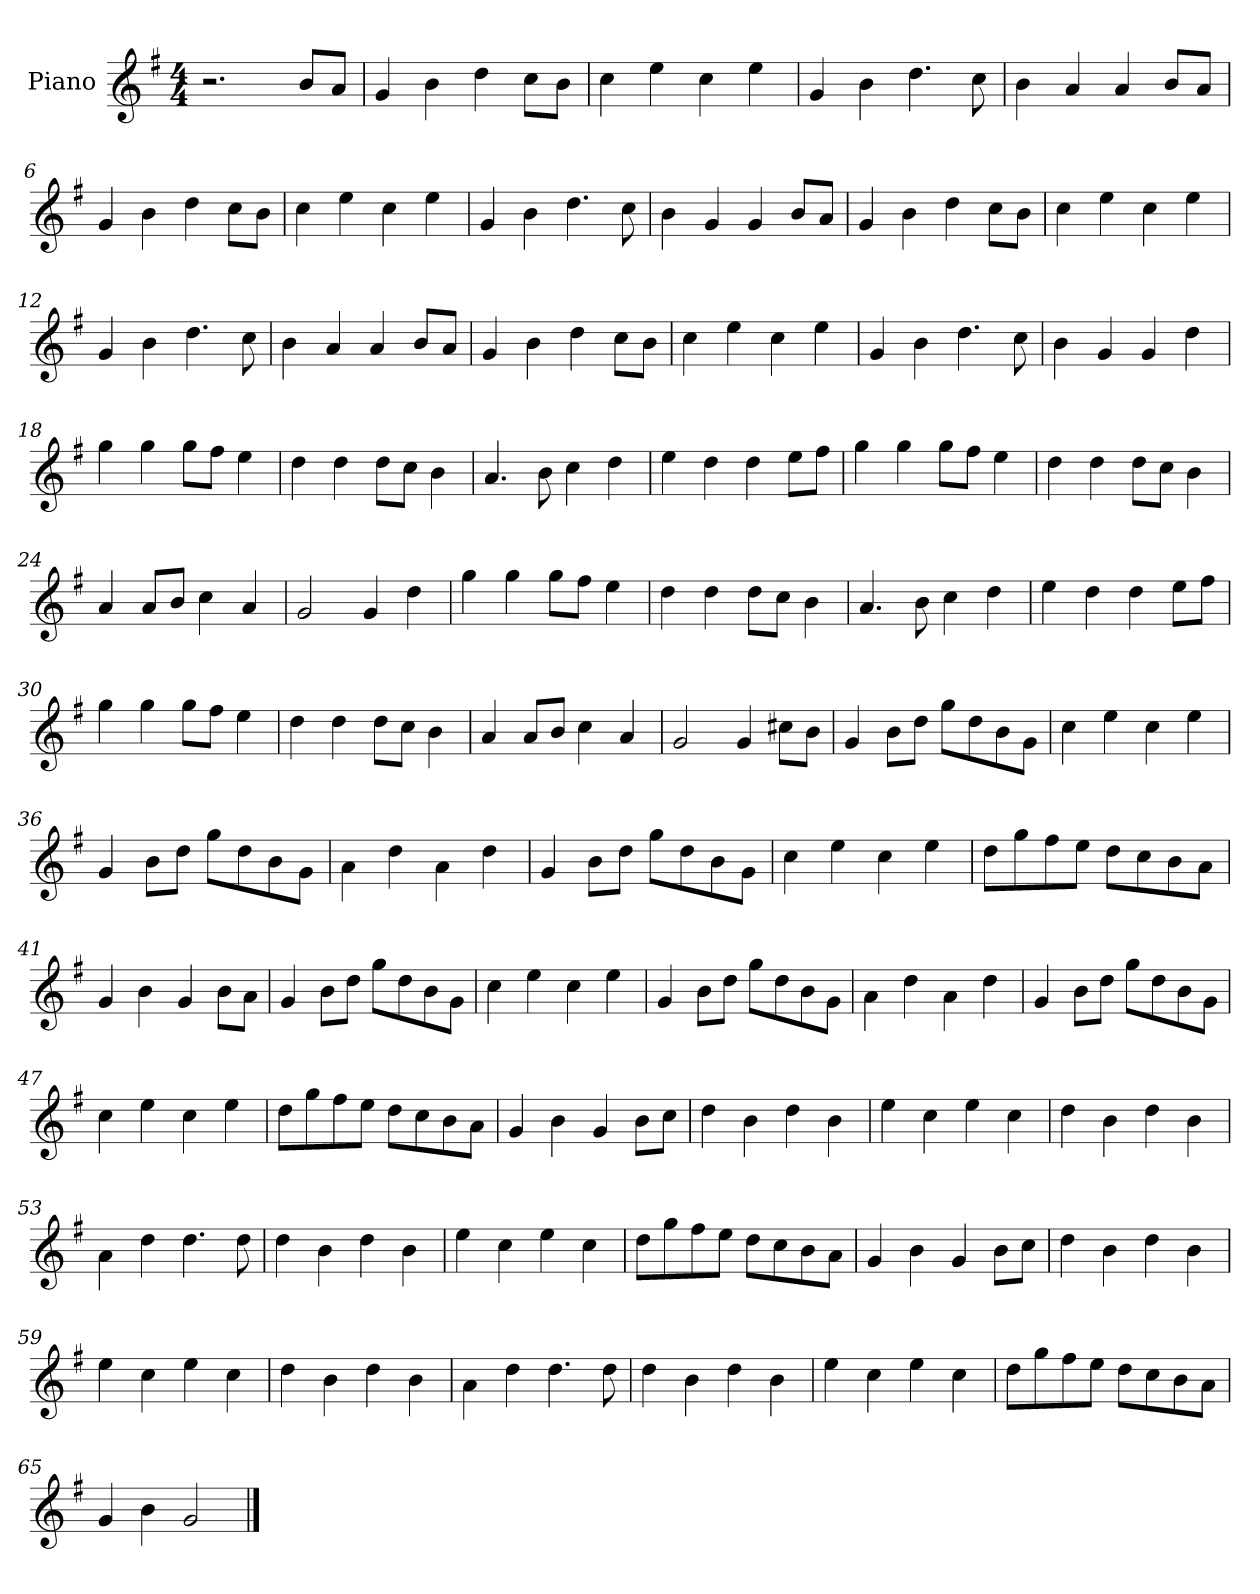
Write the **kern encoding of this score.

**kern
*part1
*staff1
*I"Piano
*I'Pno
*clefG2
*k[f#]
*M4/4
=1
2.r
8b/L
8a/J
=2
4g/
4b\
4dd\
8cc\L
8b\J
=3
4cc\
4ee\
4cc\
4ee\
=4
4g/
4b\
4.dd\
8cc\
=5
4b\
4a/
4a/
8b/L
8a/J
=6
4g/
4b\
4dd\
8cc\L
8b\J
=7
4cc\
4ee\
4cc\
4ee\
=8
4g/
4b\
4.dd\
8cc\
=9
4b\
4g/
4g/
8b/L
8a/J
=10
4g/
4b\
4dd\
8cc\L
8b\J
=11
4cc\
4ee\
4cc\
4ee\
=12
4g/
4b\
4.dd\
8cc\
=13
4b\
4a/
4a/
8b/L
8a/J
=14
4g/
4b\
4dd\
8cc\L
8b\J
=15
4cc\
4ee\
4cc\
4ee\
=16
4g/
4b\
4.dd\
8cc\
=17
4b\
4g/
4g/
4dd\
=18
4gg\
4gg\
8gg\L
8ff#\J
4ee\
=19
4dd\
4dd\
8dd\L
8cc\J
4b\
=20
4.a/
8b\
4cc\
4dd\
=21
4ee\
4dd\
4dd\
8ee\L
8ff#\J
=22
4gg\
4gg\
8gg\L
8ff#\J
4ee\
=23
4dd\
4dd\
8dd\L
8cc\J
4b\
=24
4a/
8a/L
8b/J
4cc\
4a/
=25
2g/
4g/
4dd\
=26
4gg\
4gg\
8gg\L
8ff#\J
4ee\
=27
4dd\
4dd\
8dd\L
8cc\J
4b\
=28
4.a/
8b\
4cc\
4dd\
=29
4ee\
4dd\
4dd\
8ee\L
8ff#\J
=30
4gg\
4gg\
8gg\L
8ff#\J
4ee\
=31
4dd\
4dd\
8dd\L
8cc\J
4b\
=32
4a/
8a/L
8b/J
4cc\
4a/
=33
2g/
4g/
8cc#X\L
8b\J
=34
4g/
8b\L
8dd\J
8gg\L
8dd\
8b\
8g\J
=35
4cc\
4ee\
4cc\
4ee\
=36
4g/
8b\L
8dd\J
8gg\L
8dd\
8b\
8g\J
=37
4a\
4dd\
4a\
4dd\
=38
4g/
8b\L
8dd\J
8gg\L
8dd\
8b\
8g\J
=39
4cc\
4ee\
4cc\
4ee\
=40
8dd\L
8gg\
8ff#\
8ee\J
8dd\L
8cc\
8b\
8a\J
=41
4g/
4b\
4g/
8b\L
8a\J
=42
4g/
8b\L
8dd\J
8gg\L
8dd\
8b\
8g\J
=43
4cc\
4ee\
4cc\
4ee\
=44
4g/
8b\L
8dd\J
8gg\L
8dd\
8b\
8g\J
=45
4a\
4dd\
4a\
4dd\
=46
4g/
8b\L
8dd\J
8gg\L
8dd\
8b\
8g\J
=47
4cc\
4ee\
4cc\
4ee\
=48
8dd\L
8gg\
8ff#\
8ee\J
8dd\L
8cc\
8b\
8a\J
=49
4g/
4b\
4g/
8b\L
8cc\J
=50
4dd\
4b\
4dd\
4b\
=51
4ee\
4cc\
4ee\
4cc\
=52
4dd\
4b\
4dd\
4b\
=53
4a\
4dd\
4.dd\
8dd\
=54
4dd\
4b\
4dd\
4b\
=55
4ee\
4cc\
4ee\
4cc\
=56
8dd\L
8gg\
8ff#\
8ee\J
8dd\L
8cc\
8b\
8a\J
=57
4g/
4b\
4g/
8b\L
8cc\J
=58
4dd\
4b\
4dd\
4b\
=59
4ee\
4cc\
4ee\
4cc\
=60
4dd\
4b\
4dd\
4b\
=61
4a\
4dd\
4.dd\
8dd\
=62
4dd\
4b\
4dd\
4b\
=63
4ee\
4cc\
4ee\
4cc\
=64
8dd\L
8gg\
8ff#\
8ee\J
8dd\L
8cc\
8b\
8a\J
=65
4g/
4b\
2g/
==
*-
